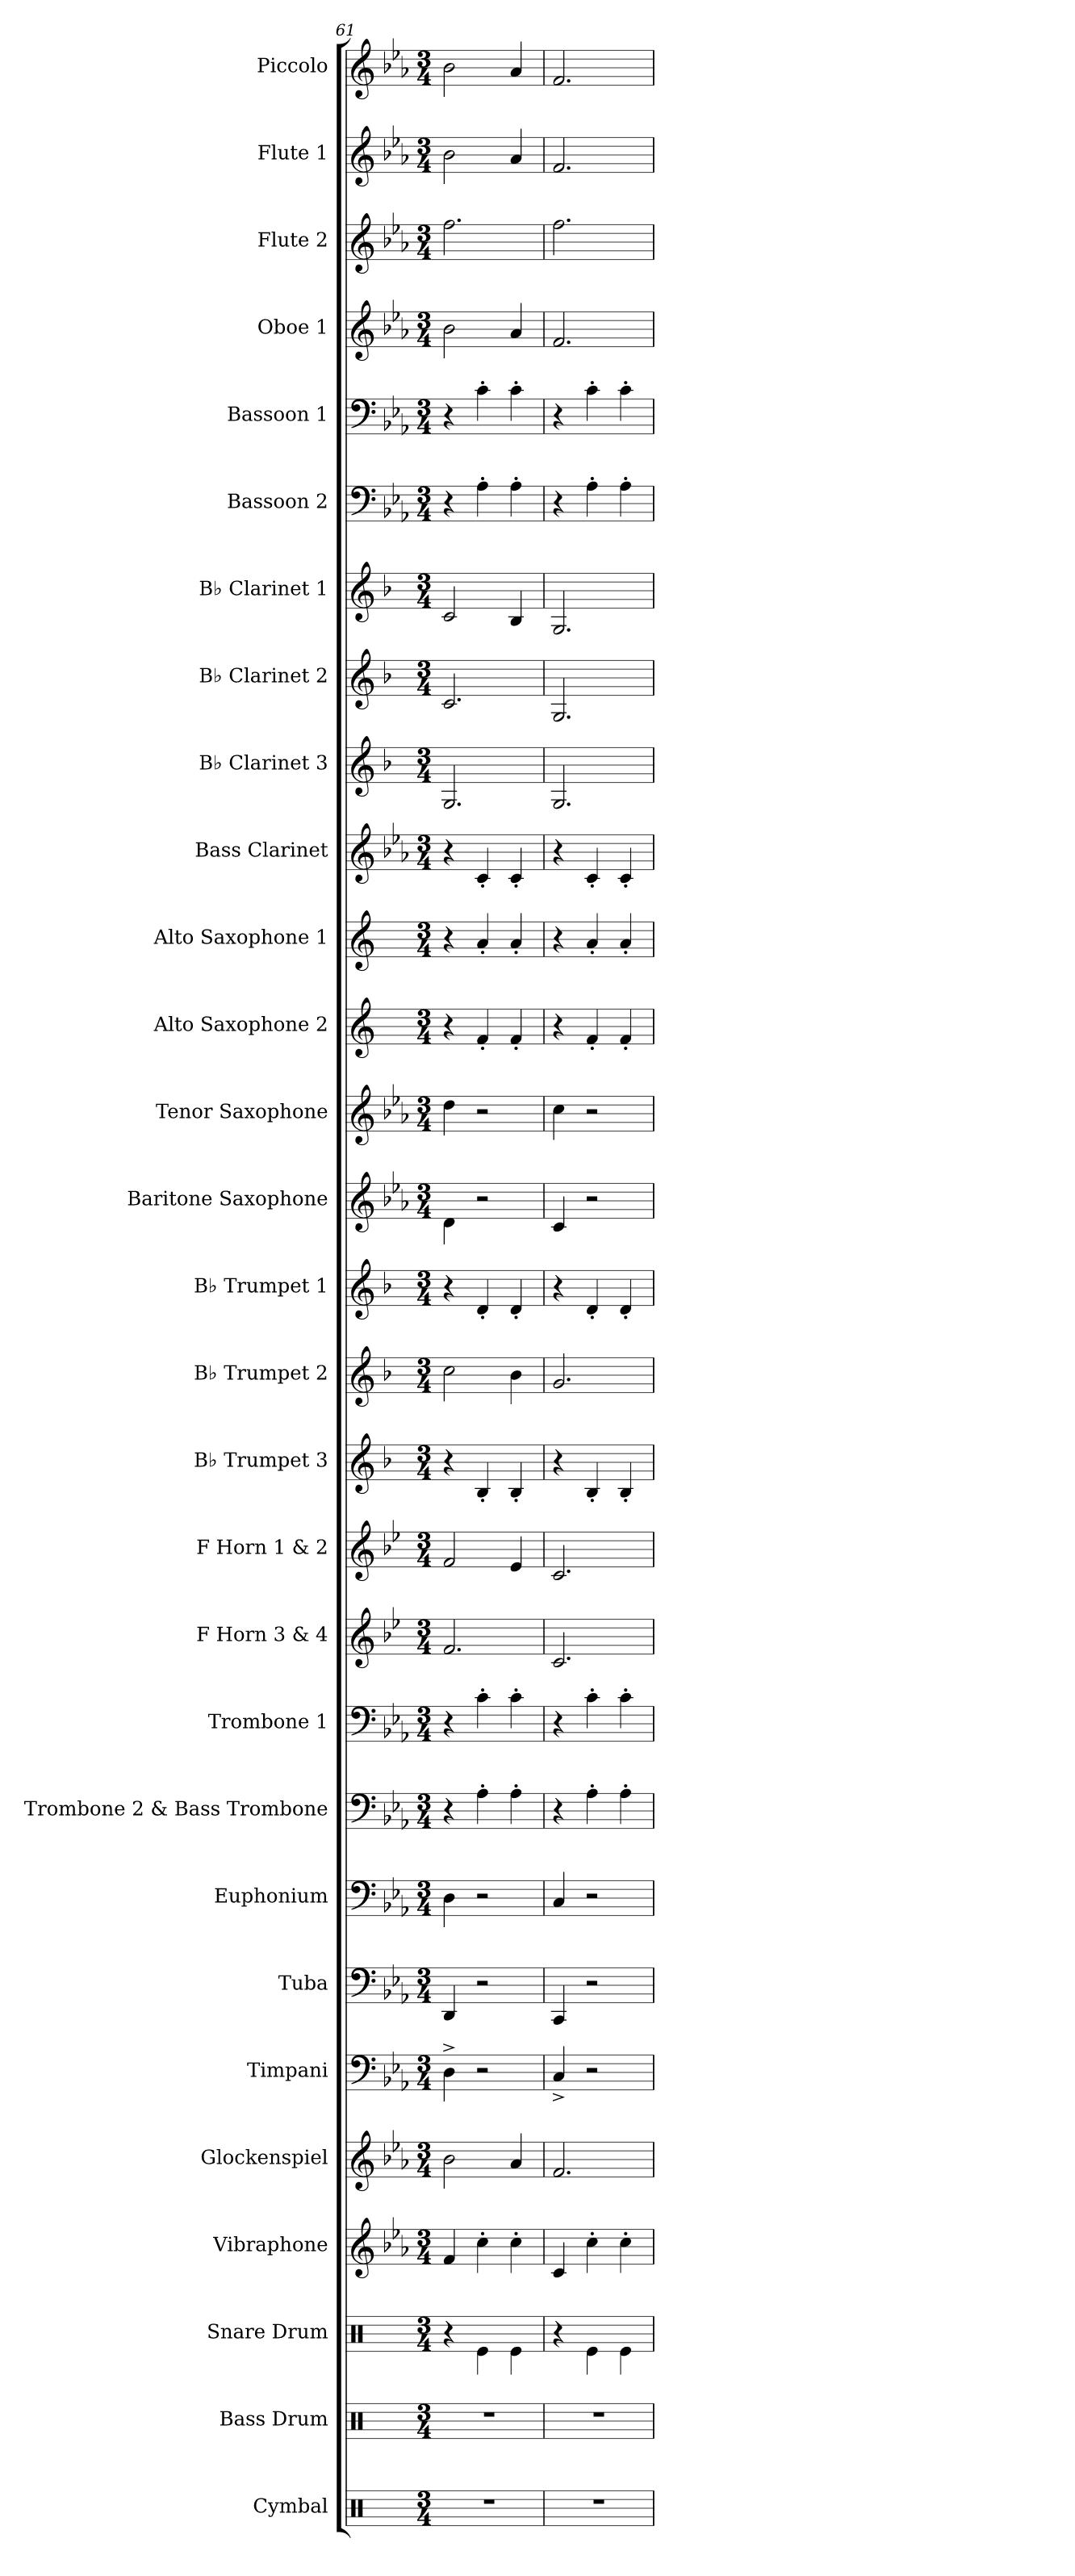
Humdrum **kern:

**kern	**kern	**kern	**kern	**kern	**kern	**kern	**kern	**kern	**kern	**kern	**kern	**kern	**kern	**kern	**kern	**kern	**kern	**kern	**kern	**kern	**kern	**kern	**kern	**kern	**kern	**kern	**kern	**kern
*part29	*part28	*part27	*part26	*part25	*part24	*part23	*part22	*part21	*part20	*part19	*part18	*part17	*part16	*part15	*part14	*part13	*part12	*part11	*part10	*part9	*part8	*part7	*part6	*part5	*part4	*part3	*part2	*part1
*staff29	*staff28	*staff27	*staff26	*staff25	*staff24	*staff23	*staff22	*staff21	*staff20	*staff19	*staff18	*staff17	*staff16	*staff15	*staff14	*staff13	*staff12	*staff11	*staff10	*staff9	*staff8	*staff7	*staff6	*staff5	*staff4	*staff3	*staff2	*staff1
*I"Cymbal	*I"Bass Drum	*I"Snare Drum	*I"Vibraphone	*I"Glockenspiel	*I"Timpani	*I"Tuba	*I"Euphonium	*I"Trombone 2 &amp; Bass Trombone	*I"Trombone 1	*I"F Horn 3 &amp; 4	*I"F Horn 1 &amp; 2	*I"B♭ Trumpet 3	*I"B♭ Trumpet 2	*I"B♭ Trumpet 1	*I"Baritone Saxophone	*I"Tenor Saxophone	*I"Alto Saxophone 2	*I"Alto Saxophone 1	*I"Bass Clarinet	*I"B♭ Clarinet 3	*I"B♭ Clarinet 2	*I"B♭ Clarinet 1	*I"Bassoon 2	*I"Bassoon 1	*I"Oboe 1	*I"Flute 2	*I"Flute 1	*I"Piccolo
*I'Cym.	*I'B. Dr.	*I'Sn. Dr.	*I'Vib.	*I'Glk.	*I'Timp.	*I'Tba.	*I'Euph.	*I'Tbn. 2 B. Tbn.	*I'Tbn. 1	*I'F Hn. 3 4	*I'F Hn. 1 2	*I'B♭ Tpt. 3	*I'B♭ Tpt. 2	*I'B♭ Tpt. 1	*I'Bar. Sax.	*I'T. Sax.	*I'A. Sax. 2	*I'A. Sax. 1	*I'B. Cl.	*I'B♭ Cl. 3	*I'B♭ Cl. 2	*I'B♭ Cl. 1	*I'Bsn. 2	*I'Bsn. 1	*I'Ob. 1	*I'Fl. 2	*I'Fl. 1	*I'Picc.
*clefX	*clefX	*clefX	*clefG2	*clefG2	*clefF4	*clefF4	*clefF4	*clefF4	*clefF4	*clefG2	*clefG2	*clefG2	*clefG2	*clefG2	*clefG2	*clefG2	*clefG2	*clefG2	*clefG2	*clefG2	*clefG2	*clefG2	*clefF4	*clefF4	*clefG2	*clefG2	*clefG2	*clefG2
*	*	*	*	*ITrd-14c-24	*	*	*	*	*	*ITrd4c7	*ITrd4c7	*ITrd1c2	*ITrd1c2	*ITrd1c2	*ITrd12c21	*ITrd8c14	*ITrd5c9	*ITrd5c9	*ITrd8c14	*ITrd1c2	*ITrd1c2	*ITrd1c2	*	*	*	*	*	*ITrd-7c-12
*k[]	*k[]	*k[]	*k[b-e-a-]	*k[b-e-a-]	*k[b-e-a-]	*k[b-e-a-]	*k[b-e-a-]	*k[b-e-a-]	*k[b-e-a-]	*k[b-e-a-]	*k[b-e-a-]	*k[b-e-a-]	*k[b-e-a-]	*k[b-e-a-]	*k[b-e-a-]	*k[b-e-a-]	*k[b-e-a-]	*k[b-e-a-]	*k[b-e-a-]	*k[b-e-a-]	*k[b-e-a-]	*k[b-e-a-]	*k[b-e-a-]	*k[b-e-a-]	*k[b-e-a-]	*k[b-e-a-]	*k[b-e-a-]	*k[b-e-a-]
*M3/4	*M3/4	*M3/4	*M3/4	*M3/4	*M3/4	*M3/4	*M3/4	*M3/4	*M3/4	*M3/4	*M3/4	*M3/4	*M3/4	*M3/4	*M3/4	*M3/4	*M3/4	*M3/4	*M3/4	*M3/4	*M3/4	*M3/4	*M3/4	*M3/4	*M3/4	*M3/4	*M3/4	*M3/4
=61	=61	=61	=61	=61	=61	=61	=61	=61	=61	=61	=61	=61	=61	=61	=61	=61	=61	=61	=61	=61	=61	=61	=61	=61	=61	=61	=61	=61
2.r	2.r	4r	4f/	2bbb-\	4D^\	4DD/	4D\	4r	4r	2.B-/	2B-/	4r	2b-\	4r	4D\	4d\	4r	4r	4r	2.F/	2.B-/	2B-/	4r	4r	2b-\	2.ff\	2b-\	2bb-\
.	.	4Re\	4cc'\	.	2r	2r	2r	4A-'\	4c'\	.	.	4A-'/	.	4c'/	2r	2r	4A-'/	4c'/	4C'/	.	.	.	4A-'\	4c'\	.	.	.	.
.	.	4Re\	4cc'\	4aaa-/	.	.	.	4A-'\	4c'\	.	4A-/	4A-'/	4a-\	4c'/	.	.	4A-'/	4c'/	4C'/	.	.	4A-/	4A-'\	4c'\	4a-/	.	4a-/	4aa-/
=62	=62	=62	=62	=62	=62	=62	=62	=62	=62	=62	=62	=62	=62	=62	=62	=62	=62	=62	=62	=62	=62	=62	=62	=62	=62	=62	=62	=62
2.r	2.r	4r	4c/	2.fff/	4C^/	4CC/	4C/	4r	4r	2.F/	2.F/	4r	2.f/	4r	4C/	4c\	4r	4r	4r	2.F/	2.F/	2.F/	4r	4r	2.f/	2.ff\	2.f/	2.ff/
.	.	4Re\	4cc'\	.	2r	2r	2r	4A-'\	4c'\	.	.	4A-'/	.	4c'/	2r	2r	4A-'/	4c'/	4C'/	.	.	.	4A-'\	4c'\	.	.	.	.
.	.	4Re\	4cc'\	.	.	.	.	4A-'\	4c'\	.	.	4A-'/	.	4c'/	.	.	4A-'/	4c'/	4C'/	.	.	.	4A-'\	4c'\	.	.	.	.
=	=	=	=	=	=	=	=	=	=	=	=	=	=	=	=	=	=	=	=	=	=	=	=	=	=	=	=	=
*-	*-	*-	*-	*-	*-	*-	*-	*-	*-	*-	*-	*-	*-	*-	*-	*-	*-	*-	*-	*-	*-	*-	*-	*-	*-	*-	*-	*-
